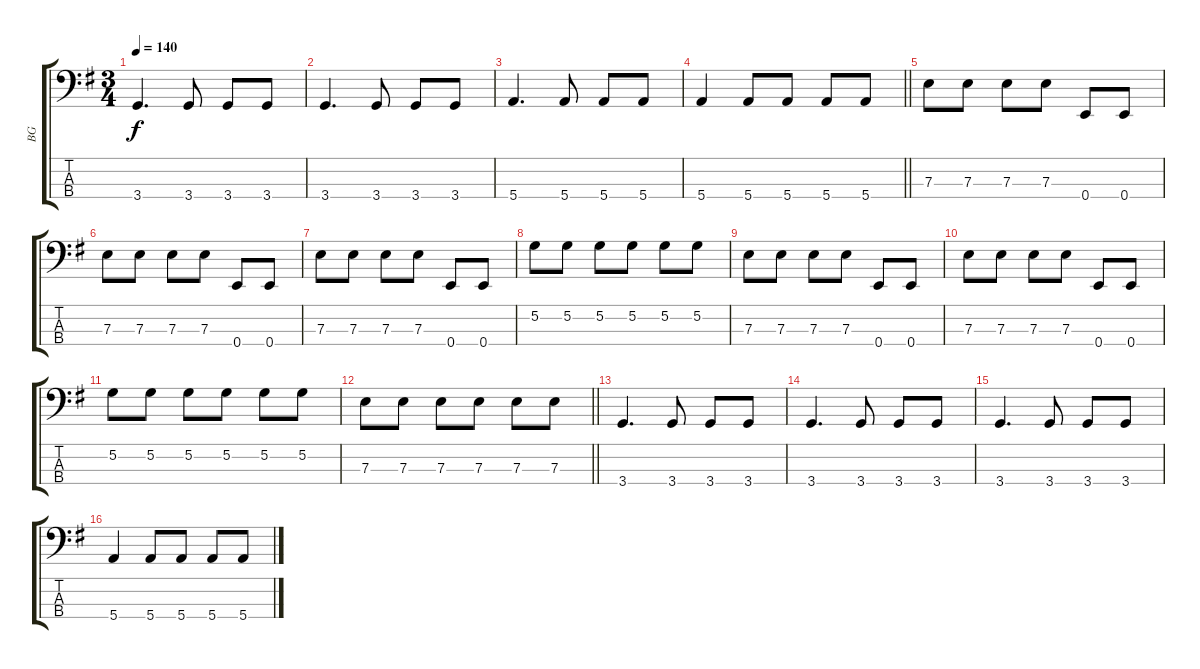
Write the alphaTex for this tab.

\track ("BG" "BG") {instrument electricbasspick}
\staff {score tabs}
\tuning (G2 D2 A1 E1) {hide}
\ts (3 4)
\tempo 140
\clef f4
\ks eminor
3.4.4{d dy f} 3.4.8 3.4.8 3.4.8 |
3.4.4{d} 3.4.8 3.4.8 3.4.8 |
5.4.4{d} 5.4.8 5.4.8 5.4.8 |
\barLineRight lightlight
5.4.4 5.4.8 5.4.8 5.4.8 5.4.8 |
7.3.8 7.3.8 7.3.8 7.3.8 0.4.8 0.4.8 |
7.3.8 7.3.8 7.3.8 7.3.8 0.4.8 0.4.8 |
7.3.8 7.3.8 7.3.8 7.3.8 0.4.8 0.4.8 |
5.2.8 5.2.8 5.2.8 5.2.8 5.2.8 5.2.8 |
7.3.8 7.3.8 7.3.8 7.3.8 0.4.8 0.4.8 |
7.3.8 7.3.8 7.3.8 7.3.8 0.4.8 0.4.8 |
5.2.8 5.2.8 5.2.8 5.2.8 5.2.8 5.2.8 |
\barLineRight lightlight
7.3.8 7.3.8 7.3.8 7.3.8 7.3.8 7.3.8 |
3.4.4{d} 3.4.8 3.4.8 3.4.8 |
3.4.4{d} 3.4.8 3.4.8 3.4.8 |
3.4.4{d} 3.4.8 3.4.8 3.4.8 |
5.4.4 5.4.8 5.4.8 5.4.8 5.4.8
